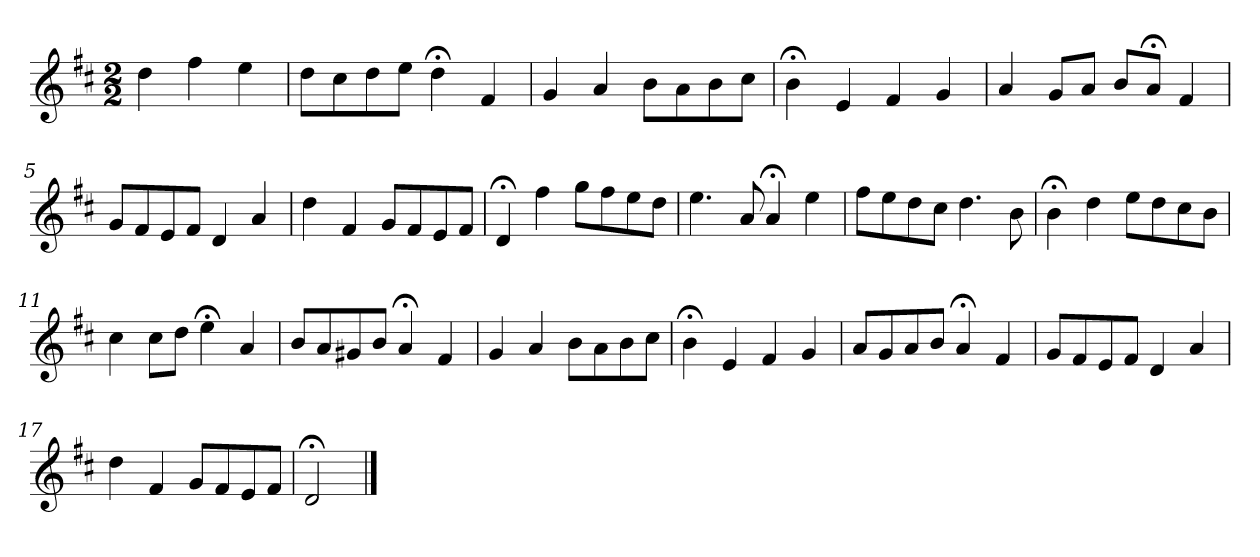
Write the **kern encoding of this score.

**kern
*part1
*staff1
*k[f#c#]
*D:
*M2/2
*MM120
=
4dd
4ff#
4ee
=1
8ddL
8cc#
8dd
8eeJ
4dd;<
4f#
=2
4g
4a
8bL
8a
8b
8cc#J
=3
4b;<
4e
4f#
4g
=4
4a
8gL
8aJ
8bL
8a;<J
4f#
=5
8gL
8f#
8e
8f#J
4d
4a
=6
4dd
4f#
8gL
8f#
8e
8f#J
=7
4d;<
4ff#
8ggL
8ff#
8ee
8ddJ
=8
4.ee
8a
4a;<
4ee
=9
8ff#L
8ee
8dd
8cc#J
4.dd
8b
=10
4b;<
4dd
8eeL
8dd
8cc#
8bJ
=11
4cc#
8cc#L
8ddJ
4ee;<
4a
=12
8bL
8a
8g#X
8bJ
4a;<
4f#
=13
4g
4a
8bL
8a
8b
8cc#J
=14
4b;<
4e
4f#
4g
=15
8aL
8g
8a
8bJ
4a;<
4f#
=16
8gL
8f#
8e
8f#J
4d
4a
=17
4dd
4f#
8gL
8f#
8e
8f#J
=18
2d;<
==
*-
